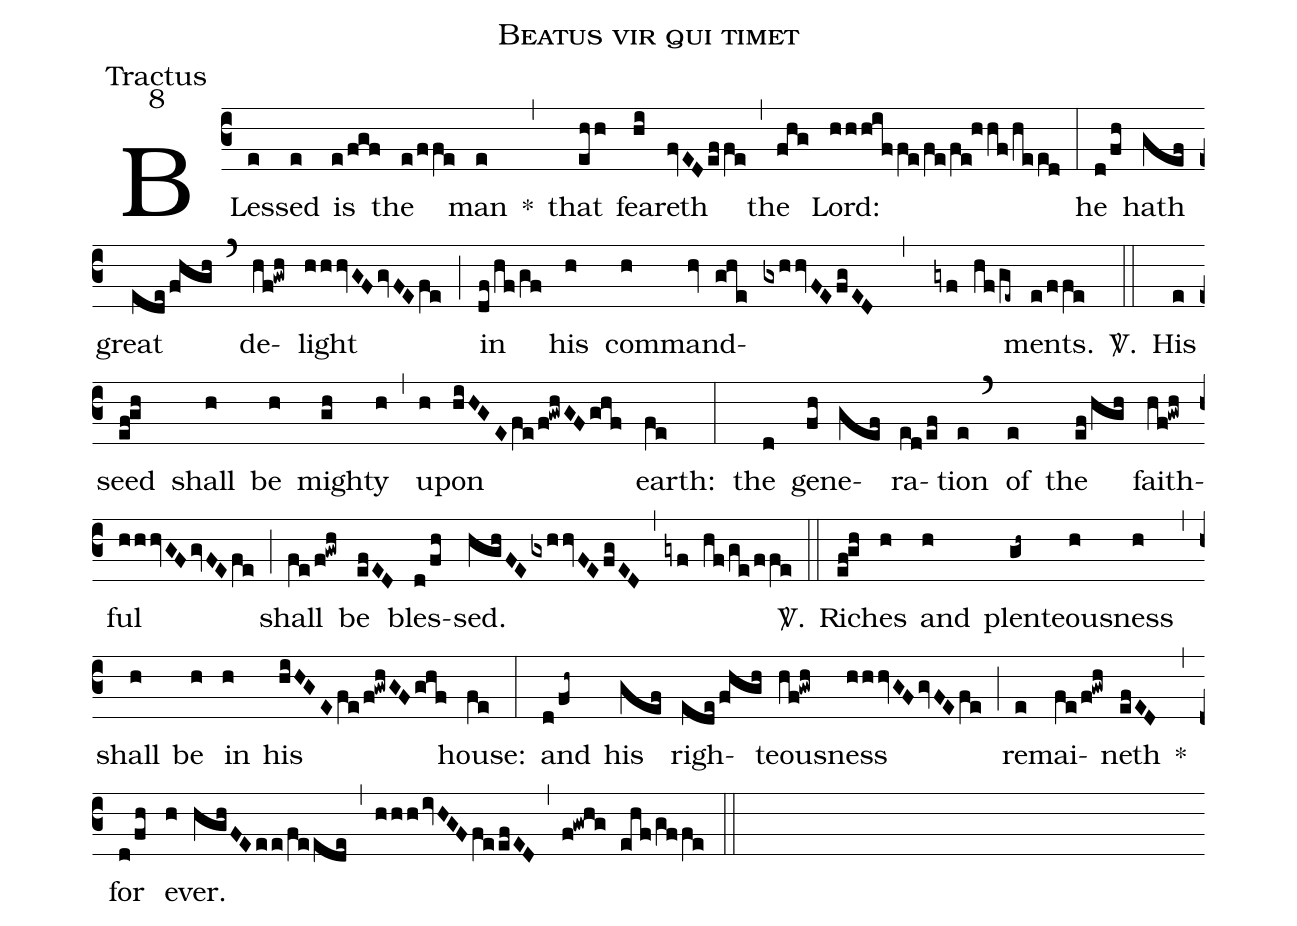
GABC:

name:Beatus vir qui timet;
office-part:Tractus;
mode:8;
%%
(c3) BLes(e)sed(e) is(e/fgf) the(e/ffe) man(e) *(,) that(ehh) fea(hi)reth(fvEDeffe) (,) the(fhg) Lord:(hhhiffe/fe/fe!hhf/heed) (:) he(d/fh) hath(gef) great(ede/fhgh) (`) de(hf!gwh)light(hhhvGF/gvFE/fe) (;) in(df/hf/gf) his(h) com(h)mand(hv ghe gxhhvFE/fgED,gyf hf/ge~)ments.(e/ffe) <sp>V/</sp>.(::) His(e) seed(ef!gh) shall(h) be(h) migh(gh)ty(h) (,) up(h)on(hiHGE/fe/f!gwhGF/ghf) earth:(fe) (:) the(d) ge(fh)ne(gef)ra(ed/ef)tion(e) (`) of(e) the(ef/hgh) faith(hf!gwh)ful(hhhvGF/gvFEfe) (;) shall(fe/f!gwh) be(efED) bles(d/fh)sed.(hghFE/gxhhvFE/fgED) (,) (gyf hf/ge/ffe) <sp>V/</sp>.(::) Ri(ef!gh)ches(h) and(h) plen(gh~)teous(h)ness(h) (,) shall(h) be(h) in(h) his(hiHGE/fe/f!gwhGF/ghf) house:(fe) (:) and(d/fh~) his(gef) righ(ede/fhgh)teous(hf!gwh)ness(hhhvGF/gvFEfe) (;) re(e)mai(fe/f!gwh)neth(efED) *(,) for(d/fh) e(h)ver.(hghFE/ee/feede) (,) (hhh/ivHGF/feefED) (,) (f!gwhg ehf/gffe) (::)
